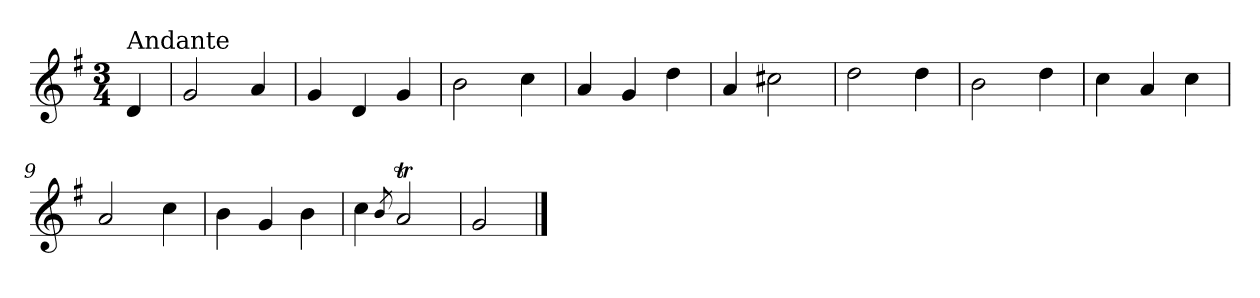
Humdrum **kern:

**kern
*part1
*staff1
*clefG2
*k[f#]
*G:
*M3/4
=
!LO:TX:a:t=Andante
4d/
=1
2g/
4a/
=2
4g/
4d/
4g/
=3
2b\
4cc\
=4
4a/
4g/
4dd\
=5
4a/
2cc#X\
=6
2dd\
4dd\
=7
2b\
4dd\
!!LO:LB:g=z
=8
4cc\
4a/
4cc\
=9
2a/
4cc\
=10
4b\
4g/
4b\
=11
4cc\
8qb/
2aT/
=12
2g/
==
*-
